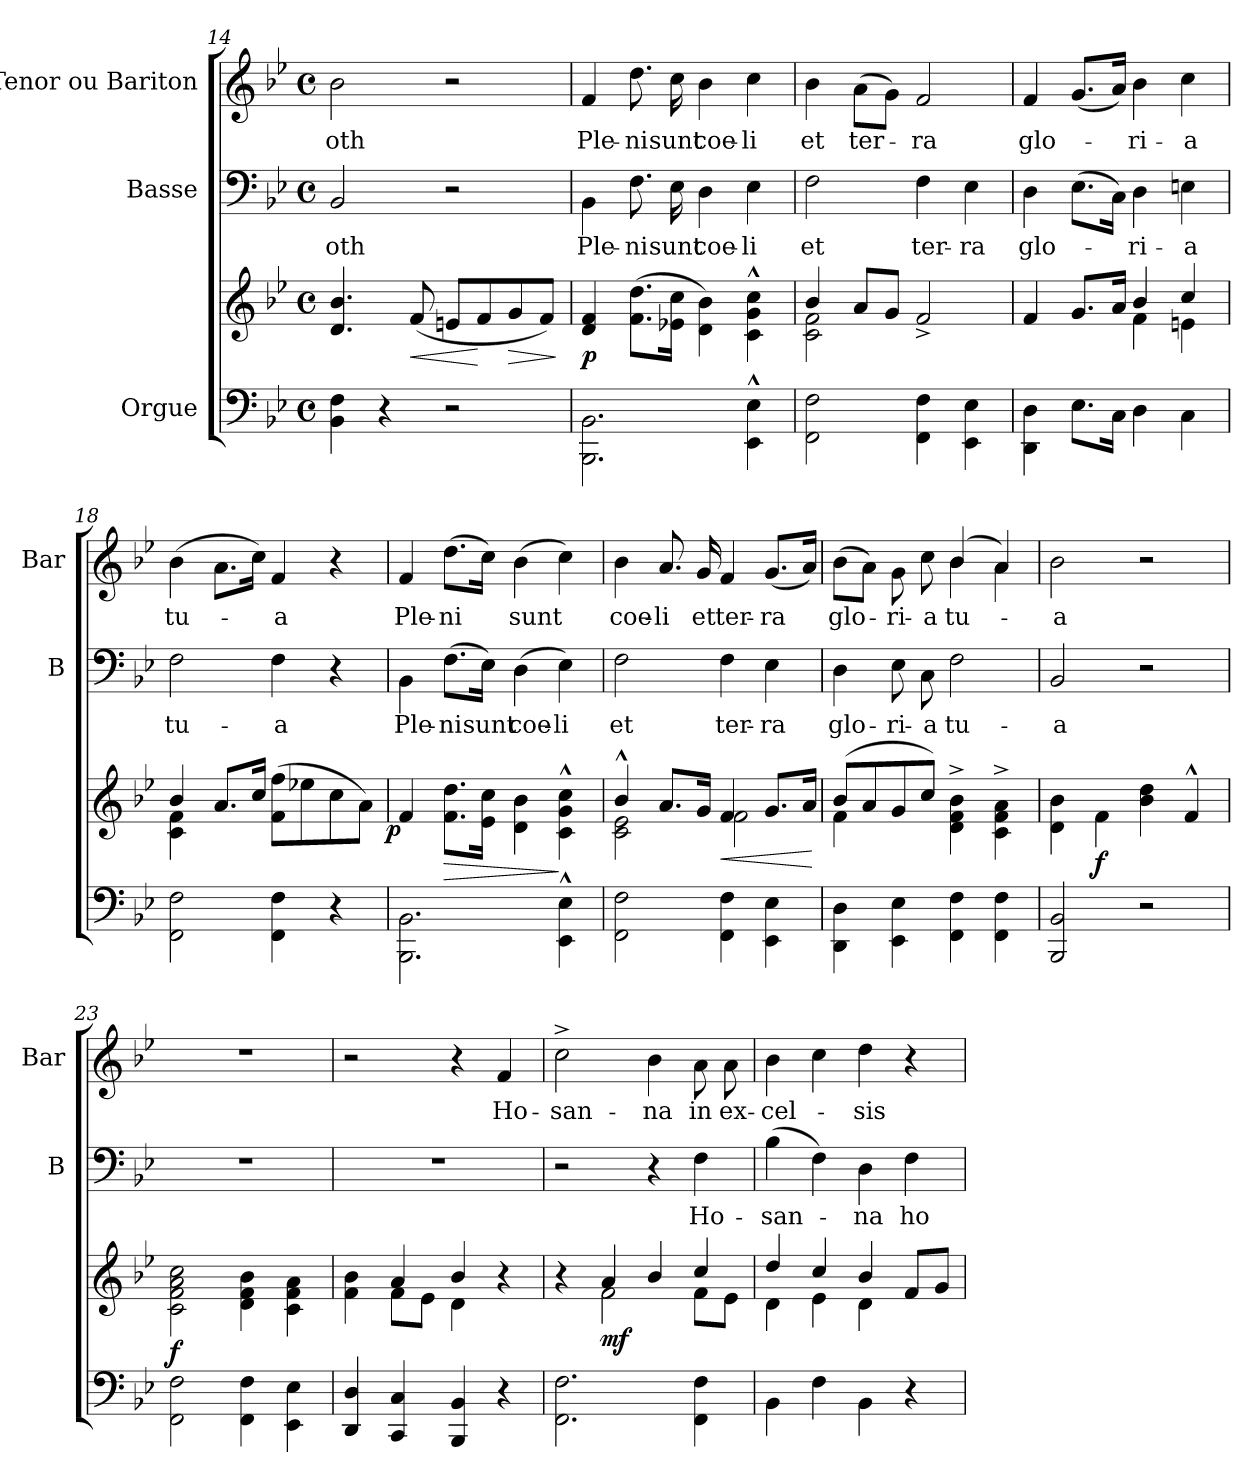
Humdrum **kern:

**kern	**kern	**dynam	**kern	**text	**kern	**text
*part3	*part3	*part3	*part2	*part2	*part1	*part1
*staff4	*staff3	*staff3/4	*staff2	*staff2	*staff1	*staff1
*I"Orgue	*	*	*I"Basse	*	*I"Tenor ou Bariton	*
*	*	*	*I'B	*	*I'Bar	*
*clefF4	*clefG2	*	*clefF4	*	*clefG2	*
*	*	*	*	*	*ITrd8c12	*
*k[b-e-]	*k[b-e-]	*	*k[b-e-]	*	*k[b-e-]	*
*B-:	*B-:	*	*B-:	*	*B-:	*
*M4/4	*M4/4	*	*M4/4	*	*M4/4	*
*met(c)	*met(c)	*	*met(c)	*	*met(c)	*
=14	=14	=14	=14	=14	=14	=14
4BB-\ 4F\	4.d/ 4.b-/	.	2BB-/	-oth	2B-\	-oth
4r	.	.	.	.	.	.
.	(>8f/	<	.	.	.	.
2r	8en/L	.	2r	.	2r	.
.	8f/	[	.	.	.	.
.	8g/	>	.	.	.	.
.	8f/J)	.	.	.	.	.
.	.	]	.	.	.	.
=15	=15	=15	=15	=15	=15	=15
2.BBB-\ 2.BB-\	4d/ 4f/	p	4BB-\	Ple-	4F/	Ple-
.	(8.f\ 8.dd\L	.	8.F\	-ni	8.d\	-ni
.	16e-X\ 16cc\Jk	.	16E-\	sunt	16c\	sunt
.	4d\ 4b-\)	.	4D\	coe-	4B-\	coe-
4EE-^^\ 4E-^^\	4c^^>\ 4g^^>\ 4cc^^>\	.	4E-\	-li	4c\	-li
=16	=16	=16	=16	=16	=16	=16
*	*^	*	*	*	*	*
2FF\ 2F\	4b-/	2c\ 2f\	.	2F\	et	4B-\	et
.	8a/L	.	.	.	.	(8A\L	ter-
.	8g/J	.	.	.	.	8G\J)	.
4FF\ 4F\	2f^</	2ryy	.	4F\	ter-	2F/	-ra
4EE-\ 4E-\	.	.	.	4E-\	-ra	.	.
=17	=17	=17	=17	=17	=17	=17	=17
4DD\ 4D\	4f/	2ryy	.	4D\	glo-	4F/	glo-
8.E-\L	8.g/L	.	.	(8.E-\L	.	(>8.G/L	.
16C\Jk	16a/Jk	.	.	16C\Jk)	.	16A/Jk)	.
4D\	4b-/	4f\	.	4D\	-ri-	4B-\	-ri-
4C\	4cc/	4en\	.	4En\	-a	4c\	-a
=18	=18	=18	=18	=18	=18	=18	=18
2FF\ 2F\	4b-/	4c\ 4f\	.	2F\	tu-	(>4B-\	tu-
.	8.a/L	4ryy	.	.	.	8.A\L	.
.	16cc/Jk	.	.	.	.	16c\Jk)	.
4FF\ 4F\	(>8f\ 8ff\L	2ryy	.	4F\	-a	4F/	-a
.	8ee-X\	.	.	.	.	.	.
4r	8cc\	.	.	4r	.	4r	.
.	8a\J)	.	.	.	.	.	.
*	*v	*v	*	*	*	*	*
=19	=19	=19	=19	=19	=19	=19
!	!	!LO:DY:b:rj	!	!	!	!
2.BBB-\ 2.BB-\	4f/	p	4BB-\	Ple-	4F/	Ple-
.	8.f\ 8.dd\L	>	(8.F\L	-ni	(8.d\L	-ni
.	16e-\ 16cc\Jk	.	16E-\Jk)	sunt	16c\Jk)	.
.	4d\ 4b-\	.	(4D\	coe-	(4B-\	sunt
4EE-^^>\ 4E-^^>\	4c^^>\ 4g^^>\ 4cc^^>\	]	4E-\)	-li	4c\)	.
=20	=20	=20	=20	=20	=20	=20
*	*^	*	*	*	*	*
2FF\ 2F\	4b-^^>/	2c\ 2e-\	.	2F\	et	4B-\	coe-
.	8.a/L	.	.	.	.	8.A/	-li
.	16g/Jk	.	.	.	.	16G/	et
4FF\ 4F\	4f/	2f\	<	4F\	ter-	4F/	ter-
4EE-\ 4E-\	8.g/L	.	.	4E-\	-ra	(>8.G/L	-ra
.	16a/Jk	.	.	.	.	16A/Jk)	.
*	*v	*v	*	*	*	*	*
.	.	[	.	.	.	.
=21	=21	=21	=21	=21	=21	=21
*	*^	*	*	*	*^	*
4DD\ 4D\	(8b-/L	4f\	.	4D\	glo-	(8B-\L	2ryy	glo-
.	8a/	.	.	.	.	8A\J)	.	.
4EE-\ 4E-\	8g/	4ryy	.	8E-\	-ri-	8G\	.	-ri-
.	8cc/J)	.	.	8C\	-a	8c\	.	-a
4FF\ 4F\	4d^<\ 4f^<\ 4b-^<\	2ryy	.	2F\	tu-	(4B-/	4B-\	tu-
4FF\ 4F\	4c^<\ 4f^<\ 4a^<\	.	.	.	.	4A/)	4A\	.
*	*v	*v	*	*	*	*v	*v	*
=22	=22	=22	=22	=22	=22	=22
2BBB-/ 2BB-/	4d\ 4b-\	.	2BB-/	-a	2B-\	-a
!	!	!LO:DY:b	!	!	!	!
.	4f\	f	.	.	.	.
2r	4b-\ 4dd\	.	2r	.	2r	.
.	4f^^>/	.	.	.	.	.
=23	=23	=23	=23	=23	=23	=23
2FF\ 2F\	2c\ 2f\ 2a\ 2cc\	f	1r	.	1r	.
4FF\ 4F\	4d\ 4f\ 4b-\	.	.	.	.	.
4EE-\ 4E-\	4c\ 4f\ 4a\	.	.	.	.	.
=24	=24	=24	=24	=24	=24	=24
*	*^	*	*	*	*	*
4DD/ 4D/	4f\ 4b-\	4ryy	.	1r	.	2r	.
4CC/ 4C/	4a/	8f\L	.	.	.	.	.
.	.	8e-\J	.	.	.	.	.
4BBB-/ 4BB-/	4b-/	4d\	.	.	.	4r	.
4r	4r	4ryy	.	.	.	4F/	Ho-
=25	=25	=25	=25	=25	=25	=25	=25
2.FF\ 2.F\	4r	4ryy	.	2r	.	2c^\	-san-
.	4a/	2f\	mf	.	.	.	.
.	4b-/	.	.	4r	.	4B-\	-na
4FF\ 4F\	4cc/	8f\L	.	4F\	Ho-	8A\	in
.	.	8e-\J	.	.	.	8A\	ex-
=26	=26	=26	=26	=26	=26	=26	=26
4BB-\	4dd/	4d\	.	(4B-\	-san-	4B-\	-cel-
4F\	4cc/	4e-\	.	4F\)	.	4c\	.
4BB-\	4b-/	4d\	.	4D\	-na	4d\	-sis
4r	8f/L	4ryy	.	4F\	ho-	4r	.
.	8g/J	.	.	.	.	.	.
*	*v	*v	*	*	*	*	*
=	=	=	=	=	=	=
*-	*-	*-	*-	*-	*-	*-
